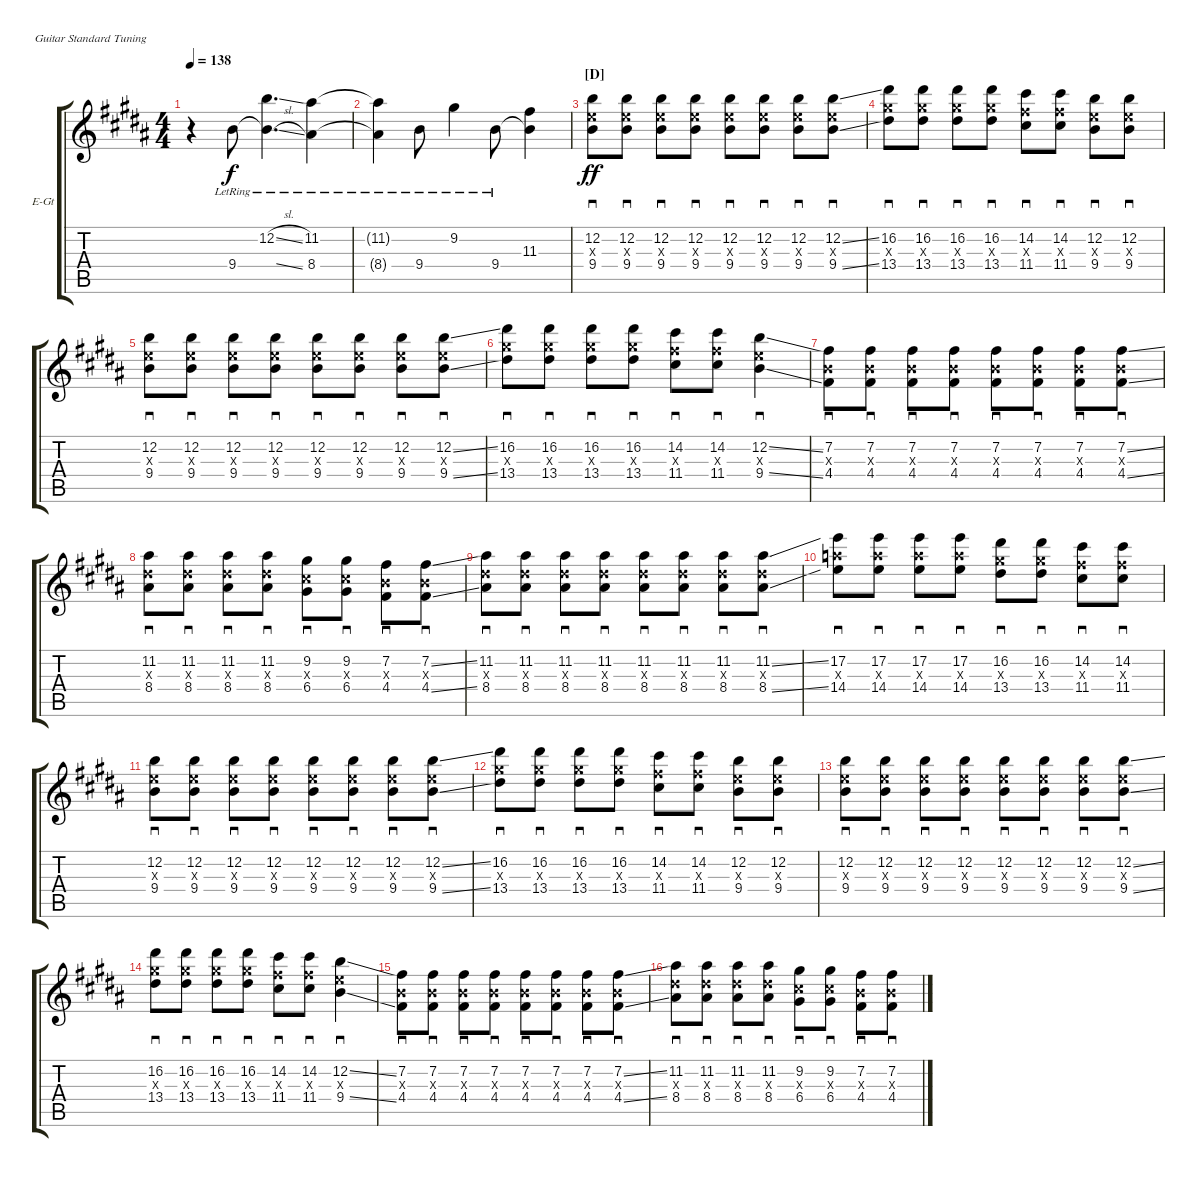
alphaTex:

\bracketExtendMode groupsimilarinstruments
\firstSystemTrackNameOrientation horizontal
\otherSystemsTrackNameOrientation horizontal
\track ("Albert Hammond Jr." "E-Gt") {instrument overdrivenguitar}
\staff {score tabs}
\tuning (E4 B3 G3 D3 A2 E2)
\ts (4 4)
\tempo 138
\clef g2
\ks b
r.4{dy f} 9.4{lr}.8 (12.2{sl lr} 9.4{sl lr t}).4{d} (8.4{lr} 11.2{lr}).4 |
(8.4{lr t} 11.2{lr t}).4 9.4{lr}.8 9.2{lr}.4 9.4{lr}.8 (11.3 9.4{t}).4 |
\section ("D" "")
(9.4 12.2 9.3{x}).8{sd dy ff} (9.4 12.2 9.3{x}).8{sd} (9.4 12.2 9.3{x}).8{sd} (9.4 12.2 9.3{x}).8{sd} (9.4 12.2 9.3{x}).8{sd} (9.4 12.2 9.3{x}).8{sd} (9.4 12.2 9.3{x}).8{sd} (9.4{ss} 12.2{ss} 9.3{x}).8{sd} |
(13.4 16.2 13.3{x}).8{sd} (13.4 16.2 13.3{x}).8{sd} (13.4 16.2 13.3{x}).8{sd} (13.4 16.2 13.3{x}).8{sd} (11.4 14.2 11.3{x}).8{sd} (11.4 14.2 11.3{x}).8{sd} (9.4 12.2 9.3{x}).8{sd} (9.4 12.2 9.3{x}).8{sd} |
(9.4 12.2 9.3{x}).8{sd} (9.4 12.2 9.3{x}).8{sd} (9.4 12.2 9.3{x}).8{sd} (9.4 12.2 9.3{x}).8{sd} (9.4 12.2 9.3{x}).8{sd} (9.4 12.2 9.3{x}).8{sd} (9.4 12.2 9.3{x}).8{sd} (9.4{ss} 12.2{ss} 9.3{x}).8{sd} |
(13.4 16.2 13.3{x}).8{sd} (13.4 16.2 13.3{x}).8{sd} (13.4 16.2 13.3{x}).8{sd} (13.4 16.2 13.3{x}).8{sd} (11.4 14.2 11.3{x}).8{sd} (11.4 14.2 11.3{x}).8{sd} (9.4{ss} 12.2{ss} 9.3{x}).4{sd} |
(4.4 4.3{x} 7.2).8{sd} (4.4 4.3{x} 7.2).8{sd} (4.4 4.3{x} 7.2).8{sd} (4.4 4.3{x} 7.2).8{sd} (4.4 4.3{x} 7.2).8{sd} (4.4 4.3{x} 7.2).8{sd} (4.4 4.3{x} 7.2).8{sd} (4.4{ss} 4.3{x} 7.2{ss}).8{sd} |
(8.4 11.2 8.3{x}).8{sd} (8.4 11.2 8.3{x}).8{sd} (8.4 11.2 8.3{x}).8{sd} (8.4 11.2 8.3{x}).8{sd} (6.4 9.2 6.3{x}).8{sd} (6.4 9.2 6.3{x}).8{sd} (4.4 7.2 4.3{x}).8{sd} (4.4{ss} 7.2{ss} 4.3{x}).8{sd} |
(8.4 8.3{x} 11.2).8{sd} (8.4 8.3{x} 11.2).8{sd} (8.4 8.3{x} 11.2).8{sd} (8.4 8.3{x} 11.2).8{sd} (8.4 8.3{x} 11.2).8{sd} (8.4 8.3{x} 11.2).8{sd} (8.4 8.3{x} 11.2).8{sd} (8.4{ss} 8.3{x} 11.2{ss}).8{sd} |
(14.4 17.2 14.3{x}).8{sd} (14.4 17.2 14.3{x}).8{sd} (14.4 17.2 14.3{x}).8{sd} (14.4 17.2 14.3{x}).8{sd} (13.4 16.2 13.3{x}).8{sd} (13.4 16.2 13.3{x}).8{sd} (11.4 14.2 11.3{x}).8{sd} (11.4 14.2 11.3{x}).8{sd} |
(9.4 12.2 9.3{x}).8{sd} (9.4 12.2 9.3{x}).8{sd} (9.4 12.2 9.3{x}).8{sd} (9.4 12.2 9.3{x}).8{sd} (9.4 12.2 9.3{x}).8{sd} (9.4 12.2 9.3{x}).8{sd} (9.4 12.2 9.3{x}).8{sd} (9.4{ss} 12.2{ss} 9.3{x}).8{sd} |
(13.4 16.2 13.3{x}).8{sd} (13.4 16.2 13.3{x}).8{sd} (13.4 16.2 13.3{x}).8{sd} (13.4 16.2 13.3{x}).8{sd} (11.4 14.2 11.3{x}).8{sd} (11.4 14.2 11.3{x}).8{sd} (9.4 12.2 9.3{x}).8{sd} (9.4 12.2 9.3{x}).8{sd} |
(9.4 12.2 9.3{x}).8{sd} (9.4 12.2 9.3{x}).8{sd} (9.4 12.2 9.3{x}).8{sd} (9.4 12.2 9.3{x}).8{sd} (9.4 12.2 9.3{x}).8{sd} (9.4 12.2 9.3{x}).8{sd} (9.4 12.2 9.3{x}).8{sd} (9.4{ss} 12.2{ss} 9.3{x}).8{sd} |
(13.4 16.2 13.3{x}).8{sd} (13.4 16.2 13.3{x}).8{sd} (13.4 16.2 13.3{x}).8{sd} (13.4 16.2 13.3{x}).8{sd} (11.4 14.2 11.3{x}).8{sd} (11.4 14.2 11.3{x}).8{sd} (9.4{ss} 12.2{ss} 9.3{x}).4{sd} |
(4.4 4.3{x} 7.2).8{sd} (4.4 4.3{x} 7.2).8{sd} (4.4 4.3{x} 7.2).8{sd} (4.4 4.3{x} 7.2).8{sd} (4.4 4.3{x} 7.2).8{sd} (4.4 4.3{x} 7.2).8{sd} (4.4 4.3{x} 7.2).8{sd} (4.4{ss} 4.3{x} 7.2{ss}).8{sd} |
(8.4 11.2 8.3{x}).8{sd} (8.4 11.2 8.3{x}).8{sd} (8.4 11.2 8.3{x}).8{sd} (8.4 11.2 8.3{x}).8{sd} (6.4 9.2 6.3{x}).8{sd} (6.4 9.2 6.3{x}).8{sd} (4.4 7.2 4.3{x}).8{sd} (4.4{ss} 7.2{ss} 4.3{x}).8{sd}
